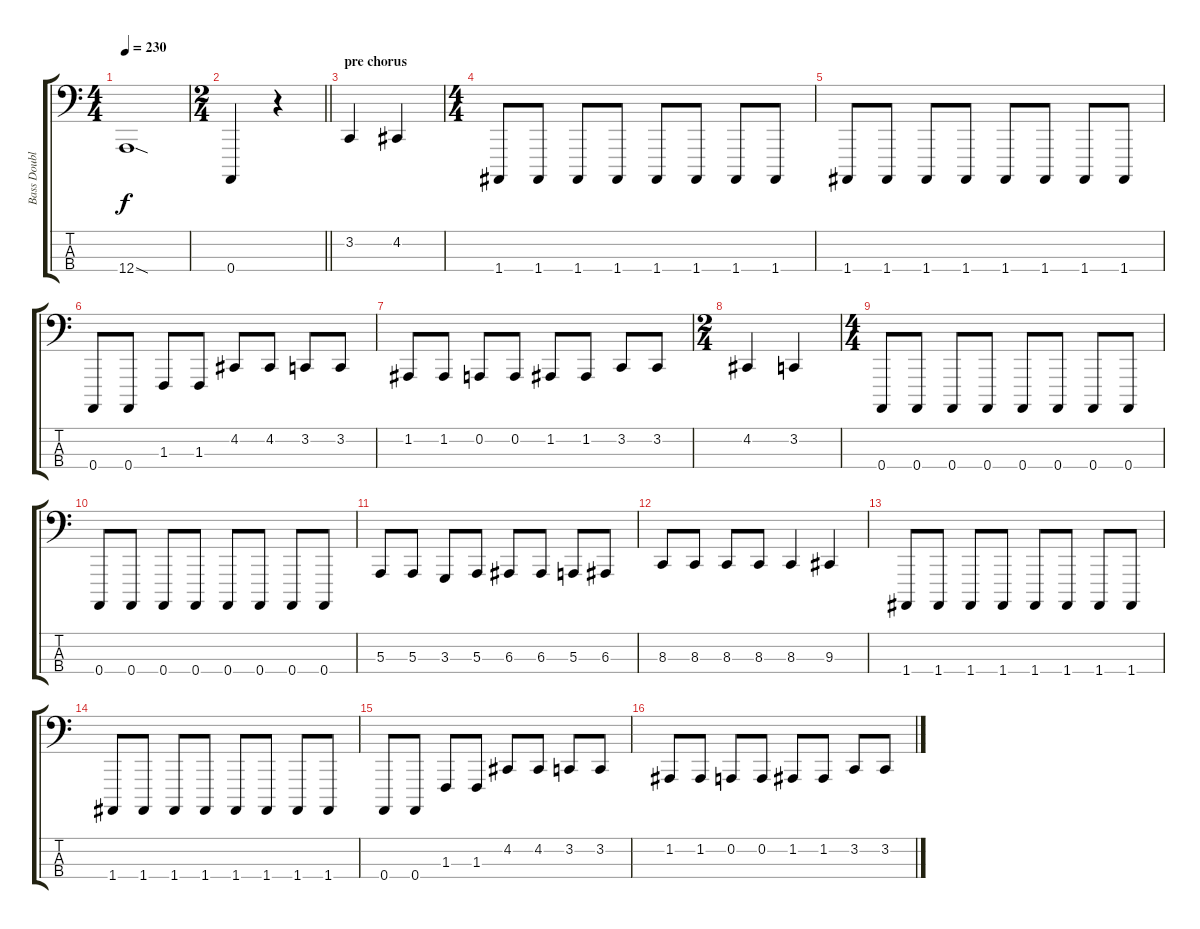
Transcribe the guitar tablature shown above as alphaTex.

\track ("Bass Double" "Bass Doubl") {instrument harpsichord}
\staff {score tabs}
\tuning (D2 A1 E1 A0) {hide}
\ts (4 4)
\tempo 230
\clef f4
\ks c
12.4{sod}.1{dy f} |
\ts (2 4)
\barLineRight lightlight
0.4.4 r.4 |
\section ("" "pre chorus")
3.2.4 4.2.4 |
\ts (4 4)
1.4.8 1.4.8 1.4.8 1.4.8 1.4.8 1.4.8 1.4.8 1.4.8 |
1.4.8 1.4.8 1.4.8 1.4.8 1.4.8 1.4.8 1.4.8 1.4.8 |
0.4.8 0.4.8 1.3.8 1.3.8 4.2.8 4.2.8 3.2.8 3.2.8 |
1.2.8 1.2.8 0.2.8 0.2.8 1.2.8 1.2.8 3.2.8 3.2.8 |
\ts (2 4)
4.2.4 3.2.4 |
\ts (4 4)
0.4.8 0.4.8 0.4.8 0.4.8 0.4.8 0.4.8 0.4.8 0.4.8 |
0.4.8 0.4.8 0.4.8 0.4.8 0.4.8 0.4.8 0.4.8 0.4.8 |
5.3.8 5.3.8 3.3.8 5.3.8 6.3.8 6.3.8 5.3.8 6.3.8 |
8.3.8 8.3.8 8.3.8 8.3.8 8.3.4 9.3.4 |
1.4.8 1.4.8 1.4.8 1.4.8 1.4.8 1.4.8 1.4.8 1.4.8 |
1.4.8 1.4.8 1.4.8 1.4.8 1.4.8 1.4.8 1.4.8 1.4.8 |
0.4.8 0.4.8 1.3.8 1.3.8 4.2.8 4.2.8 3.2.8 3.2.8 |
1.2.8 1.2.8 0.2.8 0.2.8 1.2.8 1.2.8 3.2.8 3.2.8
